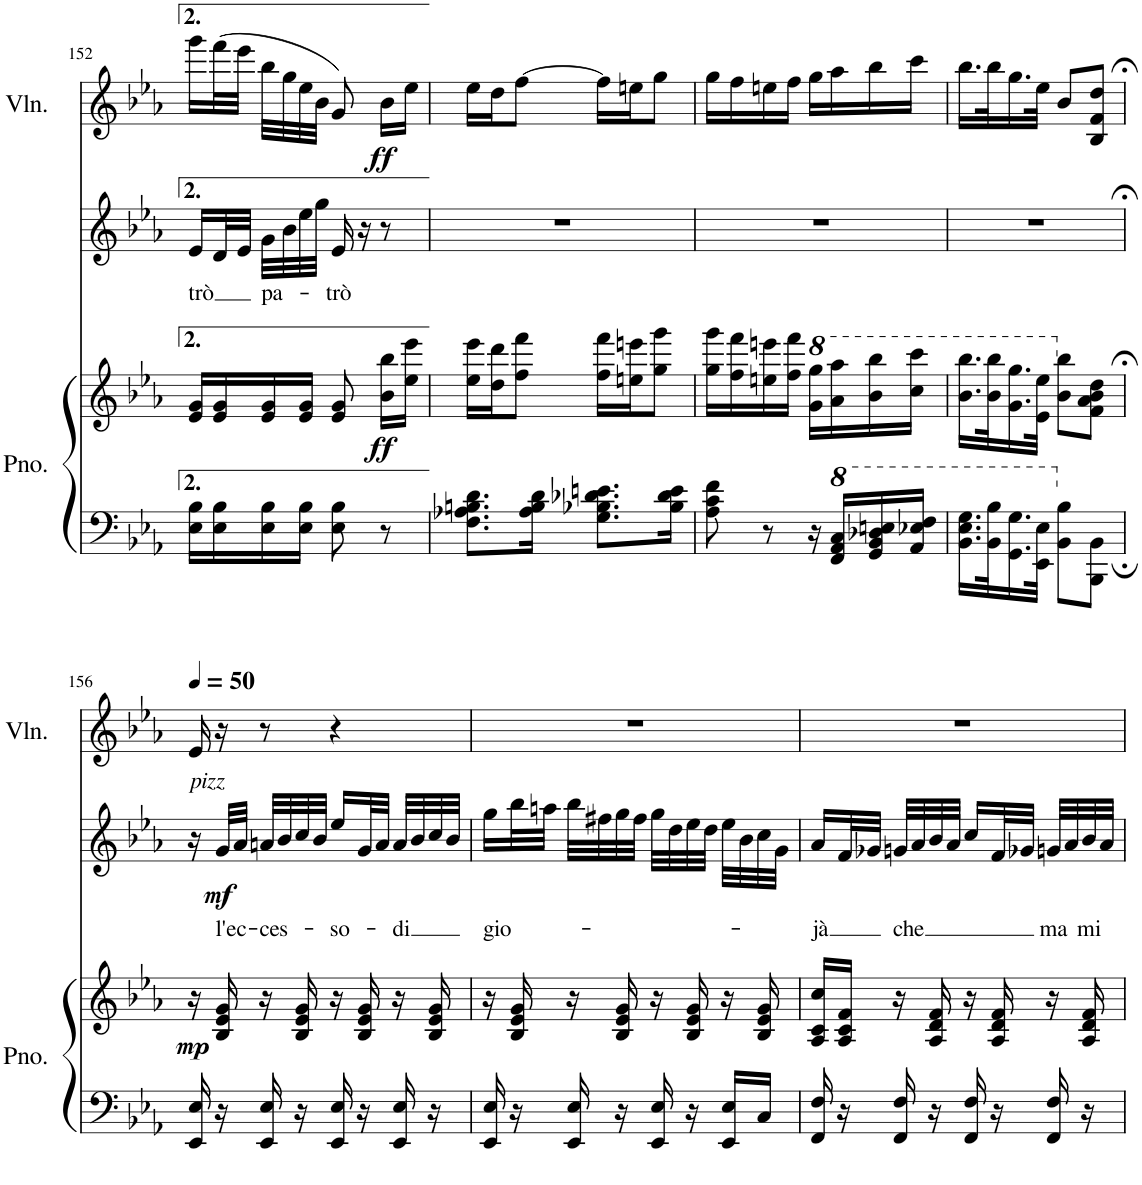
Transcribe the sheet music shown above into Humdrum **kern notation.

**kern	**kern	**dynam	**kern	**text	**dynam	**kern	**dynam
*part3	*part3	*part3	*part2	*part2	*part2	*part1	*part1
*staff4	*staff3	*staff3/4	*staff2	*staff2	*staff2	*staff1	*staff1
*I"Piano	*	*	*I"Voice	*	*	*I"Violin	*
*I'Pno.	*	*	*	*	*	*I'Vln.	*
!!LO:PB:g=z
*clefF4	*clefG2	*	*clefG2	*	*	*clefG2	*
*k[b-e-a-]	*k[b-e-a-]	*	*k[b-e-a-]	*	*	*k[b-e-a-]	*
*M2/4	*M2/4	*	*M2/4	*	*	*M2/4	*
=152	=152	=152	=152	=152	=152	=152	=152
!	!	!	!	!LO:LY:b	!	!	!
16E-\ 16B-\LL	16e-/ 16g/LL	.	16e-/LL	-trò	.	16ggg\LL	.
16E-\ 16B-\	16e-/ 16g/	.	32d/L	.	.	(32fff\L	.
.	.	.	32e-/JJJ	.	.	32eee-\JJJ	.
!	!	!	!	!LO:LY:b	!	!	!
16E-\ 16B-\	16e-/ 16g/	.	32g\LLL	pa-	.	32bb-\LLL	.
.	.	.	32b-\	.	.	32gg\	.
16E-\ 16B-\JJ	16e-/ 16g/JJ	.	32ee-\	.	.	32ee-\	.
.	.	.	32gg\JJJ	.	.	32b-\JJJ	.
!	!	!	!	!LO:LY:b	!	!	!
8E-\ 8B-\	8e-/ 8g/	.	16e-/	-trò	.	8g/)	.
.	.	.	16r	.	.	.	.
!	!	!LO:DY:b	!	!	!	!	!LO:DY:b
8r	16b-\ 16bb-\LL	ff	8r	.	.	16b-\LL	ff
.	16ee-\ 16eee-\JJ	.	.	.	.	16ee-\JJ	.
=153	=153	=153	=153	=153	=153	=153	=153
8.F\ 8.A-X\ 8.Bn\ 8.d\L	16ee-\ 16eee-\LL	.	2r	.	.	16ee-\LL	.
.	16dd\ 16ddd\J	.	.	.	.	16dd\J	.
.	8ff\ 8fff\J	.	.	.	.	[8ff\J	.
16A-\ 16B\ 16d\Jk	.	.	.	.	.	.	.
8.G\ 8.B-X\ 8.d-X\ 8.en\L	16ff\ 16fff\LL	.	.	.	.	16ff\LL]	.
.	16een\ 16eeen\J	.	.	.	.	16een\J	.
.	8gg\ 8ggg\J	.	.	.	.	8gg\J	.
16B-\ 16d-\ 16e\Jk	.	.	.	.	.	.	.
=154	=154	=154	=154	=154	=154	=154	=154
8A-\ 8c\ 8f\	16gg\ 16ggg\LL	.	2r	.	.	16gg\LL	.
.	16ff\ 16fff\	.	.	.	.	16ff\	.
8r	16een\ 16eeen\	.	.	.	.	16een\	.
.	16ff\ 16fff\JJ	.	.	.	.	16ff\JJ	.
*	*8va	*	*	*	*	*	*
16r	16gg\ 16ggg\LL	.	.	.	.	16gg\LL	.
*8va	*	*	*	*	*	*	*
16F/ 16A-/ 16c/LL	16aa-\ 16aaa-\	.	.	.	.	16aa-\	.
16G/ 16B-/ 16d-X/ 16en/	16bb-\ 16bbb-\	.	.	.	.	16bb-\	.
16A-/ 16e-X/ 16f/JJ	16ccc\ 16cccc\JJ	.	.	.	.	16ccc\JJ	.
=155	=155	=155	=155	=155	=155	=155	=155
16.B-\ 16.e-\ 16.g\LL	16.bb-\ 16.bbb-\LL	.	2r	.	.	16.bb-\LL	.
32B-\ 32b-\K	32bb-\ 32bbb-\K	.	.	.	.	32bb-\K	.
16.G\ 16.g\	16.gg\ 16.ggg\	.	.	.	.	16.gg\	.
32E-\ 32e-\JJk	32ee-\ 32eee-\JJk	.	.	.	.	32ee-\JJk	.
*X8va	*	*	*	*	*	*	*
*	*X8va	*	*	*	*	*	*
8BB-\ 8B-\L	8b-\ 8bb-\L	.	.	.	.	8b-/L	.
8BBB-\ 8BB-\J	8f\ 8a-\ 8b-\ 8dd\J	.	.	.	.	8B-/ 8f/ 8dd/J	.
!!LO:LB:g=z
=156	=156	=156	=156	=156	=156	=156	=156
*	*	*	*	*	*	*MM50	*
!	!	!	!	!	!	!LO:TX:b:i:t=pizz	!
!	!	!LO:DY:b	!	!	!	!	!
16EE-/ 16E-/	16r	mp	16r	.	.	16e-/	.
!	!	!	!	!LO:LY:b	!LO:DY:b	!	!
16r	16B-/ 16e-/ 16g/	.	32g/LLL	l'ec-	mf	16r	.
.	.	.	32a-/JJJ	.	.	.	.
!	!	!	!	!LO:LY:b	!	!	!
16EE-/ 16E-/	16r	.	32an/LLL	-ces-	.	8r	.
.	.	.	32b-/	.	.	.	.
16r	16B-/ 16e-/ 16g/	.	32cc/	.	.	.	.
.	.	.	32b-/JJJ	.	.	.	.
!	!	!	!	!LO:LY:b	!	!	!
16EE-/ 16E-/	16r	.	16ee-/LL	-so-	.	4r	.
16r	16B-/ 16e-/ 16g/	.	32g/L	.	.	.	.
.	.	.	32a/JJJ	.	.	.	.
!	!	!	!	!LO:LY:b	!	!	!
16EE-/ 16E-/	16r	.	32a/LLL	-di	.	.	.
.	.	.	32b-/	.	.	.	.
16r	16B-/ 16e-/ 16g/	.	32cc/	.	.	.	.
.	.	.	32b-/JJJ	.	.	.	.
=157	=157	=157	=157	=157	=157	=157	=157
!	!	!	!	!LO:LY:b	!	!	!
16EE-/ 16E-/	16r	.	16gg\LL	gio-	.	2r	.
16r	16B-/ 16e-/ 16g/	.	32bb-\L	.	.	.	.
.	.	.	32aan\JJJ	.	.	.	.
16EE-/ 16E-/	16r	.	32bb-\LLL	.	.	.	.
.	.	.	32ff#X\	.	.	.	.
16r	16B-/ 16e-/ 16g/	.	32gg\	.	.	.	.
.	.	.	32ff#\JJJ	.	.	.	.
16EE-/ 16E-/	16r	.	32gg\LLL	.	.	.	.
.	.	.	32dd\	.	.	.	.
16r	16B-/ 16e-/ 16g/	.	32ee-\	.	.	.	.
.	.	.	32dd\JJJ	.	.	.	.
16EE-/ 16E-/LL	16r	.	32ee-\LLL	.	.	.	.
.	.	.	32b-\	.	.	.	.
16C/JJ	16B-/ 16e-/ 16g/	.	32cc\	.	.	.	.
.	.	.	32g\JJJ	.	.	.	.
=158	=158	=158	=158	=158	=158	=158	=158
!	!	!	!	!LO:LY:b	!	!	!
16FF/ 16F/	16A-/ 16c/ 16cc/LL	.	16a-/LL	-jà	.	2r	.
16r	16A-/ 16c/ 16f/JJ	.	32f/L	.	.	.	.
.	.	.	32g-X/JJJ	.	.	.	.
!	!	!	!	!LO:LY:b	!	!	!
16FF/ 16F/	16r	.	32gn/LLL	che	.	.	.
.	.	.	32a-/	.	.	.	.
16r	16A-/ 16d/ 16f/	.	32b-/	.	.	.	.
.	.	.	32a-/JJJ	.	.	.	.
16FF/ 16F/	16r	.	16cc/LL	.	.	.	.
16r	16A-/ 16d/ 16f/	.	32f/L	.	.	.	.
.	.	.	32g-X/JJJ	.	.	.	.
!	!	!	!	!LO:LY:b	!	!	!
16FF/ 16F/	16r	.	32gn/LLL	ma	.	.	.
.	.	.	32a-/	.	.	.	.
!	!	!	!	!LO:LY:b	!	!	!
16r	16A-/ 16d/ 16f/	.	32b-/	mi	.	.	.
.	.	.	32a-/JJJ	.	.	.	.
=	=	=	=	=	=	=	=
*-	*-	*-	*-	*-	*-	*-	*-
